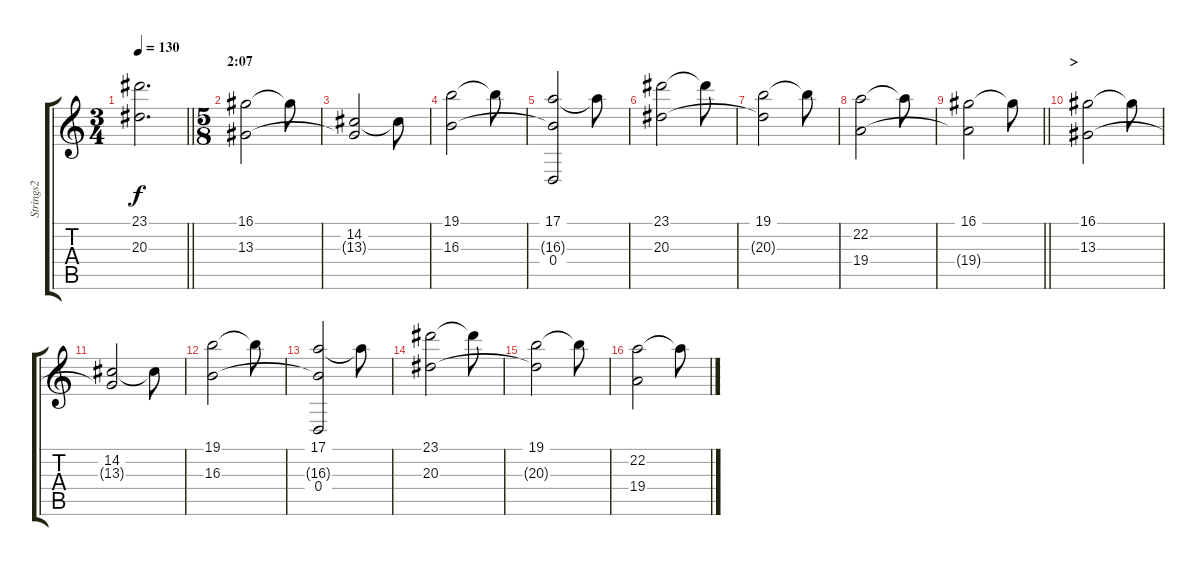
\track ("Strings2" "Strings2") {instrument synthstrings1}
\staff {score tabs}
\tuning (E4 B3 G3 D3 A2 E2) {hide}
\ts (3 4)
\tempo 130
\clef g2
\barLineRight lightlight
\ks c
(23.1{t} 20.3{t}).2{d dy f} |
\ts (5 8)
\section ("" "2:07")
(16.1 13.3).2 16.1{t}.8 |
(14.2 13.3{t}).2 14.2{t}.8 |
(19.1 16.3).2 19.1{t}.8 |
(17.1 16.3{t} 0.4).2 17.1{t}.8 |
(23.1 20.3).2 23.1{t}.8 |
(19.1 20.3{t}).2 19.1{t}.8 |
(22.2 19.4).2 22.2{t}.8 |
\barLineRight lightlight
(16.1 19.4{t}).2 16.1{t}.8 |
\section ("" ">")
(16.1 13.3).2 16.1{t}.8 |
(14.2 13.3{t}).2 14.2{t}.8 |
(19.1 16.3).2 19.1{t}.8 |
(17.1 16.3{t} 0.4).2 17.1{t}.8 |
(23.1 20.3).2 23.1{t}.8 |
(19.1 20.3{t}).2 19.1{t}.8 |
(22.2 19.4).2 22.2{t}.8
